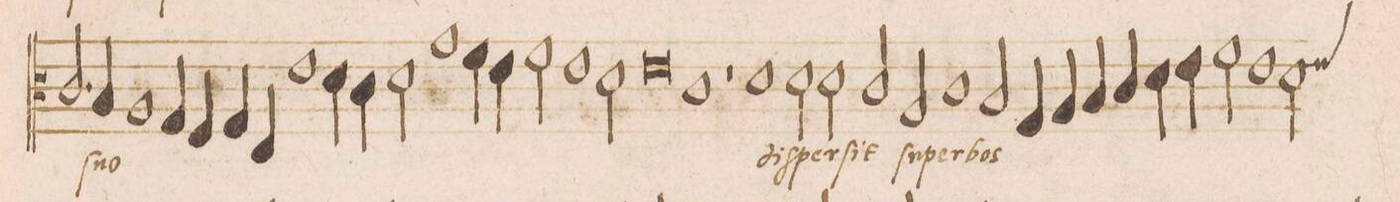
**kern	**text
*I"ALTVS	*
*clefC3	*
*k[]	*
*met(C|)	*
*M2/1	*
2.c/	ſu-
4B/	-o
1A/	.
=73-	=73-
4G/	.
4F/	.
4G/	.
4E/	.
1e\	.
=74-	=74-
4d\	.
4c\	.
2d\	.
1g\	.
=75-	=75-
4f\	.
4e\	.
2f\	.
1e\	.
=76-	=76-
2d\	.
0e	.
=77-	=77-
1c	.
=78-	=78-
1r	.
1d	diſ-
=79-	=79-
2d\	-per-
2d\	-ſit
2c/	.
2A/	ſu-
=80-	=80-
1c	-per-
2B/	-bos
4G/	.
4A/	.
=81-	=81-
4B/	.
4c/	.
4d\	.
4e\	.
2f\	.
1e\	.
=82-	=82-
2d\	.
*custos:e	*
*-	*-
